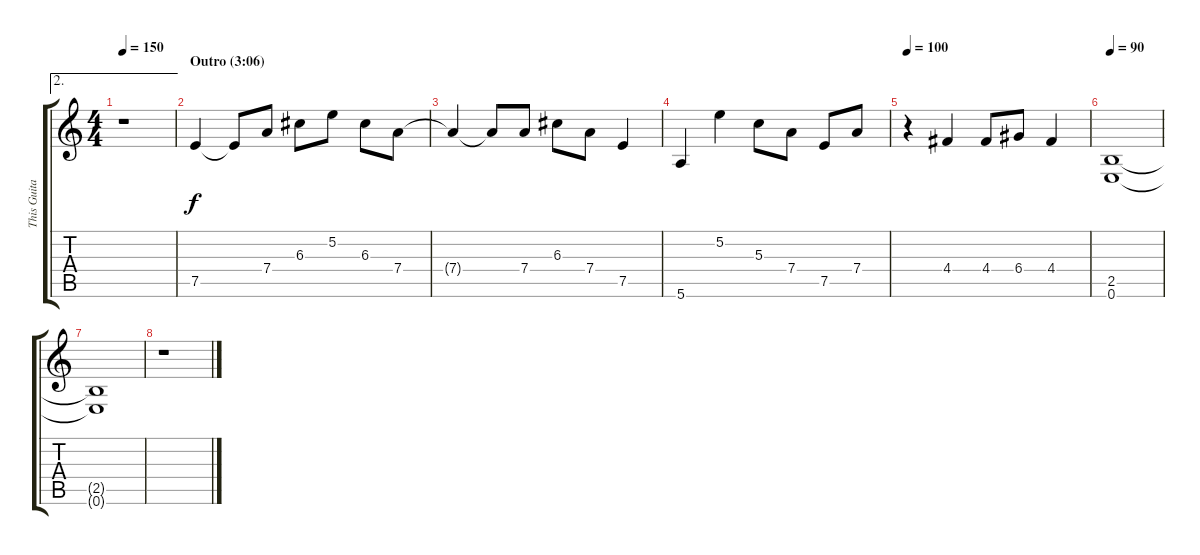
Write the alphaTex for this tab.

\track ("This Guitar Only For Sound" "This Guita") {instrument distortionguitar}
\staff {score tabs}
\tuning (E4 B3 G3 D3 A2 E2) {hide}
\ae 2
\ts (4 4)
\tempo 150
\clef g2
\ks c
r.1{dy f} |
\section ("" "Outro (3:06)")
7.5.4{volume 6} 7.5{t}.8 7.4.8 6.3.8 5.2.8 6.3.8 7.4.8 |
7.4{t}.4 7.4{t}.8 7.4.8 6.3.8 7.4.8 7.5.4 |
5.6.4 5.2.4 5.3.8 7.4.8 7.5.8 7.4.8 |
\tempo 100
r.4 4.4.4{volume 13} 4.4.8 6.4.8 4.4.4 |
\tempo 90
(2.5 0.6).1{volume 8} |
(2.5{t} 0.6{t}).1{volume 0} |
r.1
